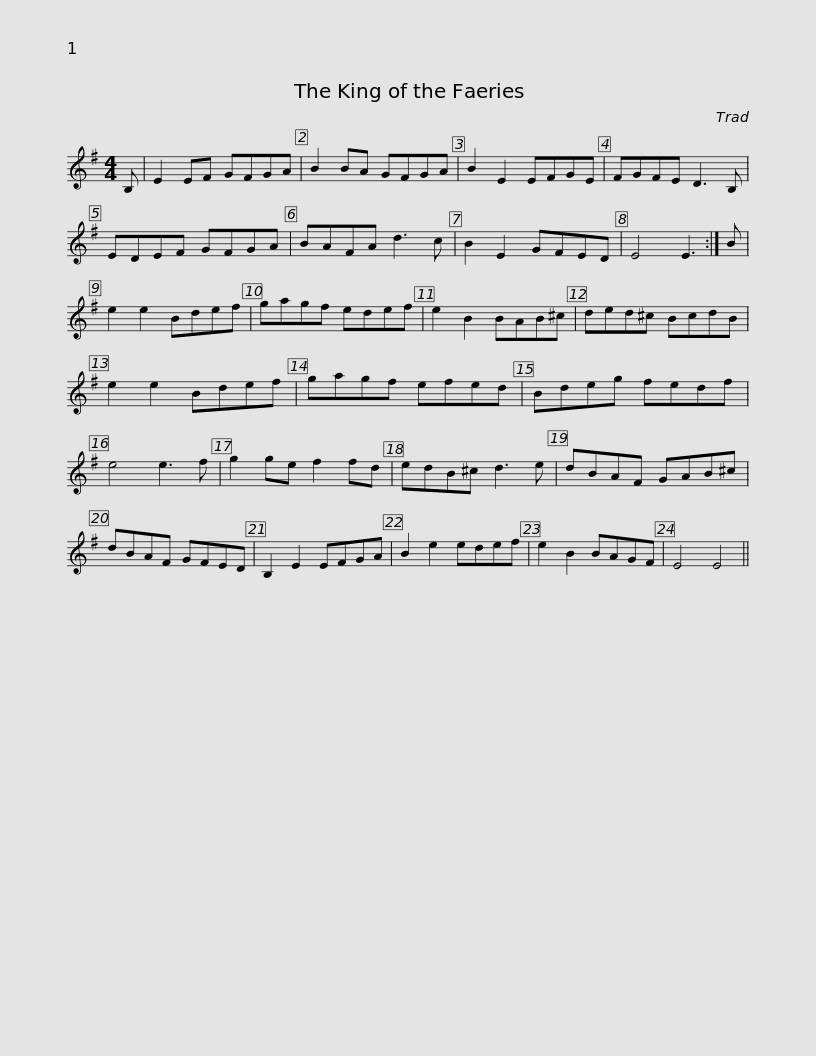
X:1
L:1/8
M:4/4
I:linebreak $
K:Emin
V:1 treble
V:1
 B, | E2 EF GFGA | B2 BA GFGA | B2 E2 EFGE | FGFE D3 B, | %5
 EDEF GFGA | BAFA d3 c |$ B2 E2 GFED | E4 E3 :| B | %10
 e2 e2 Bdef | gagf edef | e2 B2 BAB^c | ded^c BcdB |$ e2 e2 Bdef | %15
 gagf efed | Bdeg fedf | e4 e3 f | g2 ge f2 fd | edB^c d3 e |$ %20
 dBAF GAB^c | dBAF GFED | B,2 E2 EFGA | B2 e2 edef | e2 B2 BAGF | %25
 E4 E4 || %26
